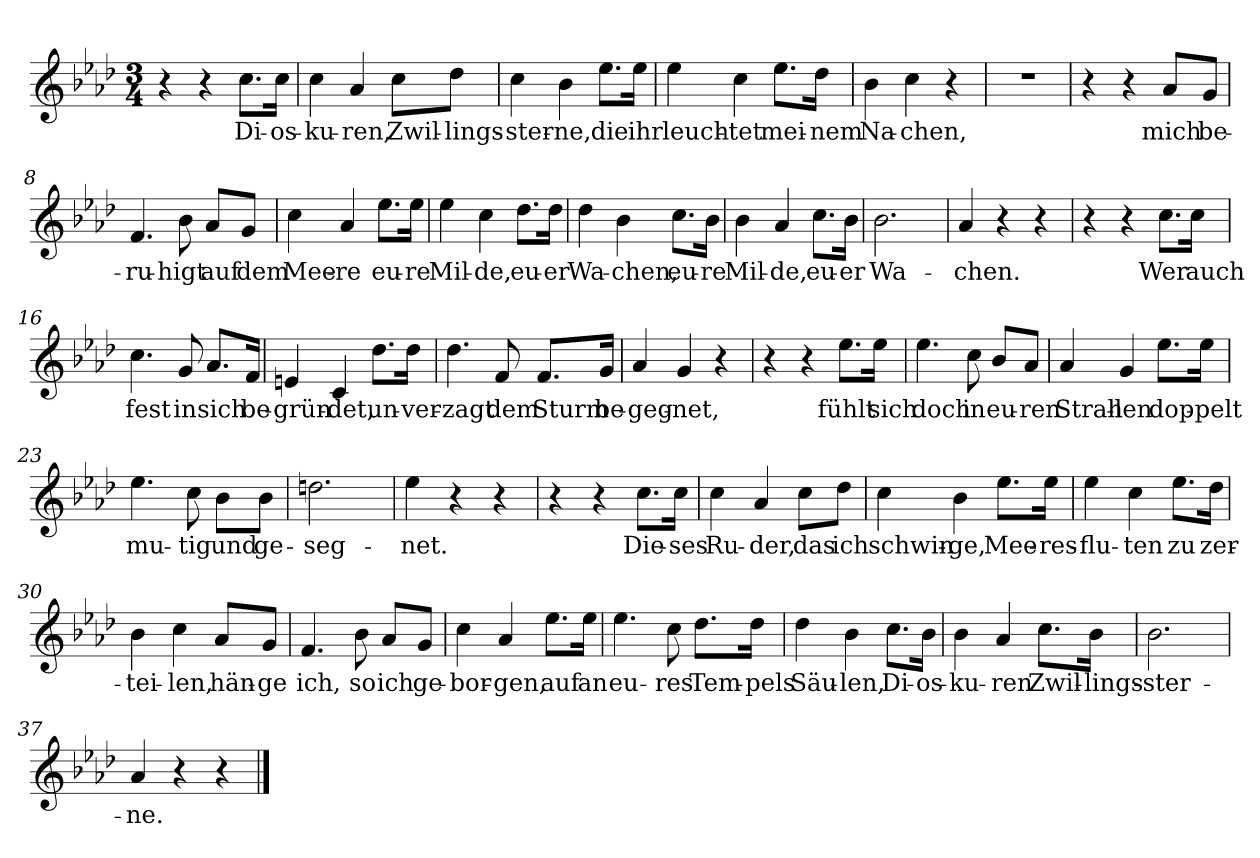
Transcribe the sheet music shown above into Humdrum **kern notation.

**kern	**text
*part1	*part1
*staff1	*staff1
*clefG2	*
*k[b-e-a-d-]	*
*M3/4	*
=1	=1
4r	.
4r	.
!	!LO:LY:b
8.cc\L	Di-
!	!LO:LY:b
16cc\Jk	-os-
=2	=2
!	!LO:LY:b
4cc\	-ku-
!	!LO:LY:b
4a-/	-ren,
!	!LO:LY:b
8cc\L	Zwil-
!	!LO:LY:b
8dd-\J	-lings-
=3	=3
!	!LO:LY:b
4cc\	-ster-
!	!LO:LY:b
4b-\	-ne,
!	!LO:LY:b
8.ee-\L	die
!	!LO:LY:b
16ee-\Jk	ihr
=4	=4
!	!LO:LY:b
4ee-\	leuch-
!	!LO:LY:b
4cc\	-tet
!	!LO:LY:b
8.ee-\L	mei-
!	!LO:LY:b
16dd-\Jk	-nem
=5	=5
!	!LO:LY:b
4b-\	Na-
!	!LO:LY:b
4cc\	-chen,
4r	.
=6	=6
2.r	.
=7	=7
4r	.
4r	.
!	!LO:LY:b
8a-/L	mich
!	!LO:LY:b
8g/J	be-
!!LO:LB:g=z
=8	=8
!	!LO:LY:b
4.f/	-ru-
!	!LO:LY:b
8b-\	-higt
!	!LO:LY:b
8a-/L	auf
!	!LO:LY:b
8g/J	dem
=9	=9
!	!LO:LY:b
4cc\	Mee-
!	!LO:LY:b
4a-/	-re
!	!LO:LY:b
8.ee-\L	eu-
!	!LO:LY:b
16ee-\Jk	-re
=10	=10
!	!LO:LY:b
4ee-\	Mil-
!	!LO:LY:b
4cc\	-de,
!	!LO:LY:b
8.dd-\L	eu-
!	!LO:LY:b
16dd-\Jk	-er
=11	=11
!	!LO:LY:b
4dd-\	Wa-
!	!LO:LY:b
4b-\	-chen,
!	!LO:LY:b
8.cc\L	eu-
!	!LO:LY:b
16b-\Jk	-re
=12	=12
!	!LO:LY:b
4b-\	Mil-
!	!LO:LY:b
4a-/	-de,
!	!LO:LY:b
8.cc\L	eu-
!	!LO:LY:b
16b-\Jk	-er
=13	=13
!	!LO:LY:b
2.b-\	Wa-
=14	=14
!	!LO:LY:b
4a-/	-chen.
4r	.
4r	.
=15	=15
4r	.
4r	.
!	!LO:LY:b
8.cc\L	Wer
!	!LO:LY:b
16cc\Jk	auch
!!LO:LB:g=z
=16	=16
!	!LO:LY:b
4.cc\	fest
!	!LO:LY:b
8g/	in
!	!LO:LY:b
8.a-/L	sich
!	!LO:LY:b
16f/Jk	be-
=17	=17
!	!LO:LY:b
4en/	-grün-
!	!LO:LY:b
4c/	-det,
!	!LO:LY:b
8.dd-\L	un-
!	!LO:LY:b
16dd-\Jk	-ver-
=18	=18
!	!LO:LY:b
4.dd-\	-zagt
!	!LO:LY:b
8f/	dem
!	!LO:LY:b
8.f/L	Sturm
!	!LO:LY:b
16g/Jk	be-
=19	=19
!	!LO:LY:b
4a-/	-geg-
!	!LO:LY:b
4g/	-net,
4r	.
=20	=20
4r	.
4r	.
!	!LO:LY:b
8.ee-\L	fühlt
!	!LO:LY:b
16ee-\Jk	sich
=21	=21
!	!LO:LY:b
4.ee-\	doch
!	!LO:LY:b
8cc\	in
!	!LO:LY:b
8b-/L	eu-
!	!LO:LY:b
8a-/J	-ren
=22	=22
!	!LO:LY:b
4a-/	Strah-
!	!LO:LY:b
4g/	-len
!	!LO:LY:b
8.ee-\L	dop-
!	!LO:LY:b
16ee-\Jk	-pelt
!!LO:LB:g=z
=23	=23
!	!LO:LY:b
4.ee-\	mu-
!	!LO:LY:b
8cc\	-tig
!	!LO:LY:b
8b-\L	und
!	!LO:LY:b
8b-\J	ge-
=24	=24
!	!LO:LY:b
2.ddn\	-seg-
=25	=25
!	!LO:LY:b
4ee-\	-net.
4r	.
4r	.
=26	=26
4r	.
4r	.
!	!LO:LY:b
8.cc\L	Die-
!	!LO:LY:b
16cc\Jk	-ses
=27	=27
!	!LO:LY:b
4cc\	Ru-
!	!LO:LY:b
4a-/	-der,
!	!LO:LY:b
8cc\L	das
!	!LO:LY:b
8dd-\J	ich
=28	=28
!	!LO:LY:b
4cc\	schwin-
!	!LO:LY:b
4b-\	-ge,
!	!LO:LY:b
8.ee-\L	Mee-
!	!LO:LY:b
16ee-\Jk	-res-
=29	=29
!	!LO:LY:b
4ee-\	-flu-
!	!LO:LY:b
4cc\	-ten
!	!LO:LY:b
8.ee-\L	zu
!	!LO:LY:b
16dd-\Jk	zer-
=30	=30
!	!LO:LY:b
4b-\	-tei-
!	!LO:LY:b
4cc\	-len,
!	!LO:LY:b
8a-/L	hän-
!	!LO:LY:b
8g/J	-ge
!!LO:LB:g=z
=31	=31
!	!LO:LY:b
4.f/	ich,
!	!LO:LY:b
8b-\	so
!	!LO:LY:b
8a-/L	ich
!	!LO:LY:b
8g/J	ge-
=32	=32
!	!LO:LY:b
4cc\	-bor-
!	!LO:LY:b
4a-/	-gen,
!	!LO:LY:b
8.ee-\L	auf
!	!LO:LY:b
16ee-\Jk	an
=33	=33
!	!LO:LY:b
4.ee-\	eu-
!	!LO:LY:b
8cc\	-res
!	!LO:LY:b
8.dd-\L	Tem-
!	!LO:LY:b
16dd-\Jk	-pels
=34	=34
!	!LO:LY:b
4dd-\	Säu-
!	!LO:LY:b
4b-\	-len,
!	!LO:LY:b
8.cc\L	Di-
!	!LO:LY:b
16b-\Jk	-os-
=35	=35
!	!LO:LY:b
4b-\	-ku-
!	!LO:LY:b
4a-/	ren
!	!LO:LY:b
8.cc\L	Zwil-
!	!LO:LY:b
16b-\Jk	-lings-
=36	=36
!	!LO:LY:b
2.b-\	-ster-
=37	=37
!	!LO:LY:b
4a-/	-ne.
4r	.
4r	.
==	==
*-	*-
